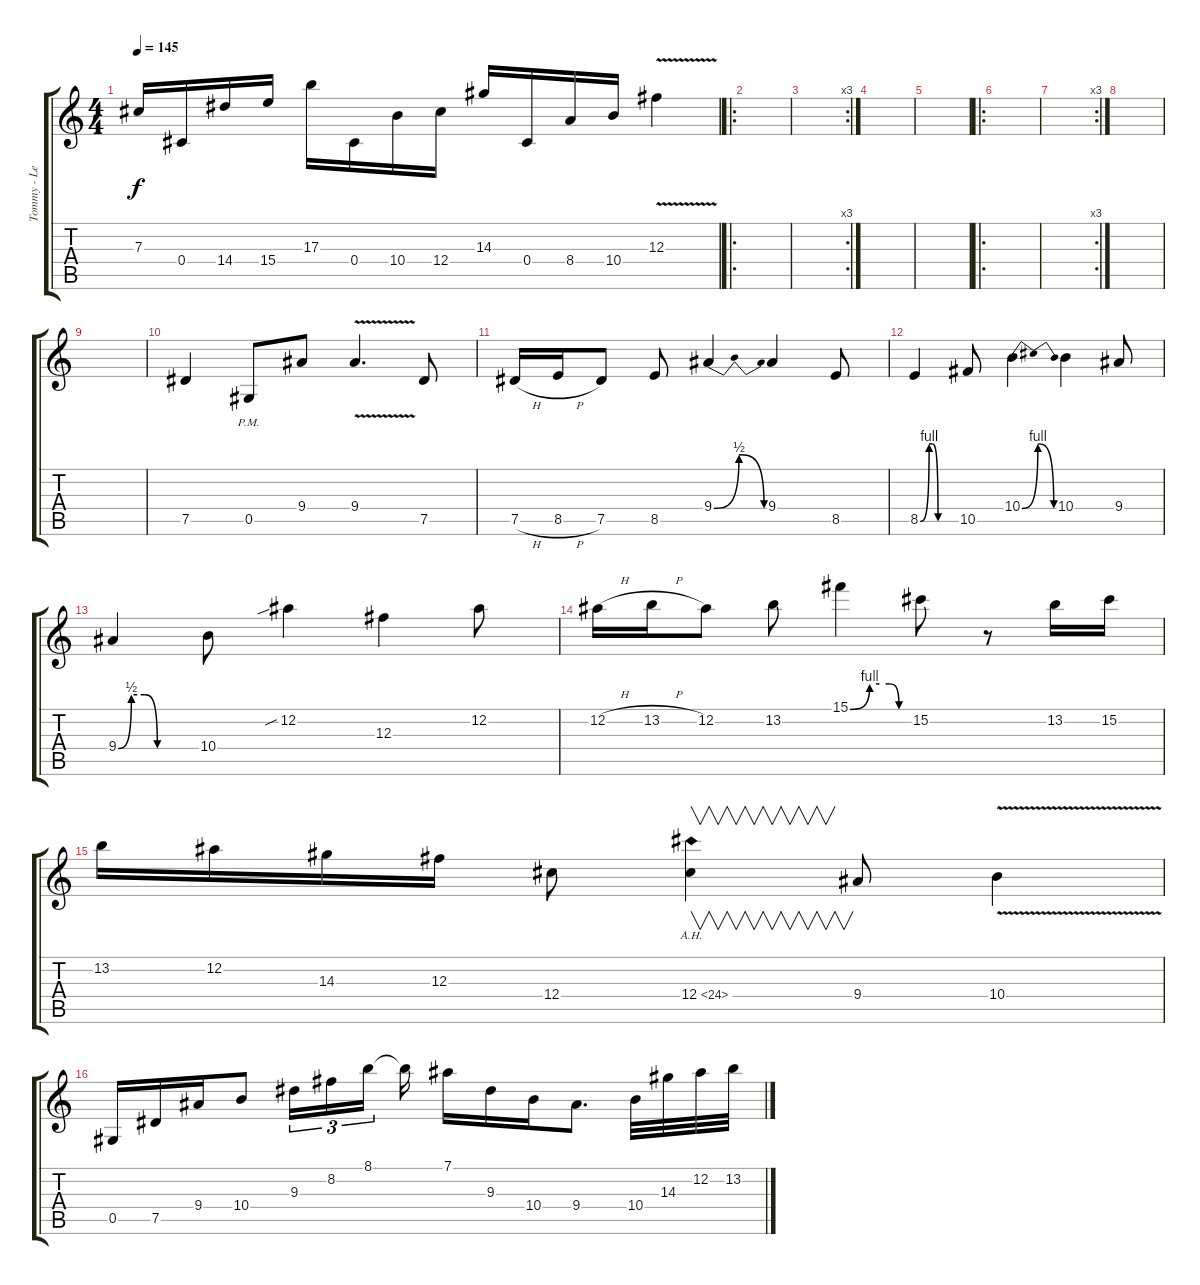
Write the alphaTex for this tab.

\track ("Tommy - Lead Guitar" "Tommy - Le") {instrument distortionguitar}
\staff {score tabs}
\tuning (Eb4 Bb3 Gb3 Db3 Ab2 Eb2) {hide}
\ts (4 4)
\tempo 145
\clef g2
\ks c
7.3.16{dy f} 0.4.16 14.4.16 15.4.16 17.3.16 0.4.16 10.4.16 12.4.16 14.3.16 0.4.16 8.4.16 10.4.16 12.3{v}.4 |
\ro
|
\rc 3
|
|
|
\ro
|
\rc 3
|
|
|
7.5.4 0.5{pm}.8 9.4.8 9.4{v}.4{d} 7.5.8 |
7.5{h}.16 8.5{h}.16 7.5.8 8.5.8 9.4{be (bendrelease 0 0 20 2 50 2 60 0)}.4 9.4.4 8.5.8 |
8.5{be (custom 0 0 15 4 20 4 30 0 60 0)}.4 10.5.8 10.4{be (bendrelease 0 0 15 4 50 4 60 0)}.4 10.4.4 9.4.8 |
9.4{be (custom 0 0 10 2 20 2 30 0 60 0)}.4 10.4.8 12.2{sib}.4 12.3.4 12.2.8 |
12.2{h}.16 13.2{h}.16 12.2.8 13.2.8 15.1{be (custom 0 0 20 4 30 4 40 4 50 0 60 0)}.4 15.2.8 r.8 13.2.16 15.2.16 |
13.2.16 12.2.16 14.3.16 12.3.16 12.4.8 12.4{ah 12}.4{v} 9.4.8 10.4{v}.4 |
0.5.16 7.5.16 9.4.16 10.4.8 9.3.16{tu (3 2)} 8.2.16{tu (3 2)} 8.1.16{tu (3 2) beam splitsecondary} 8.1{t}.16 7.1.16 9.3.16 10.4.16 9.4.8{d} 10.4.32 14.3.32 12.2.32 13.2.32
